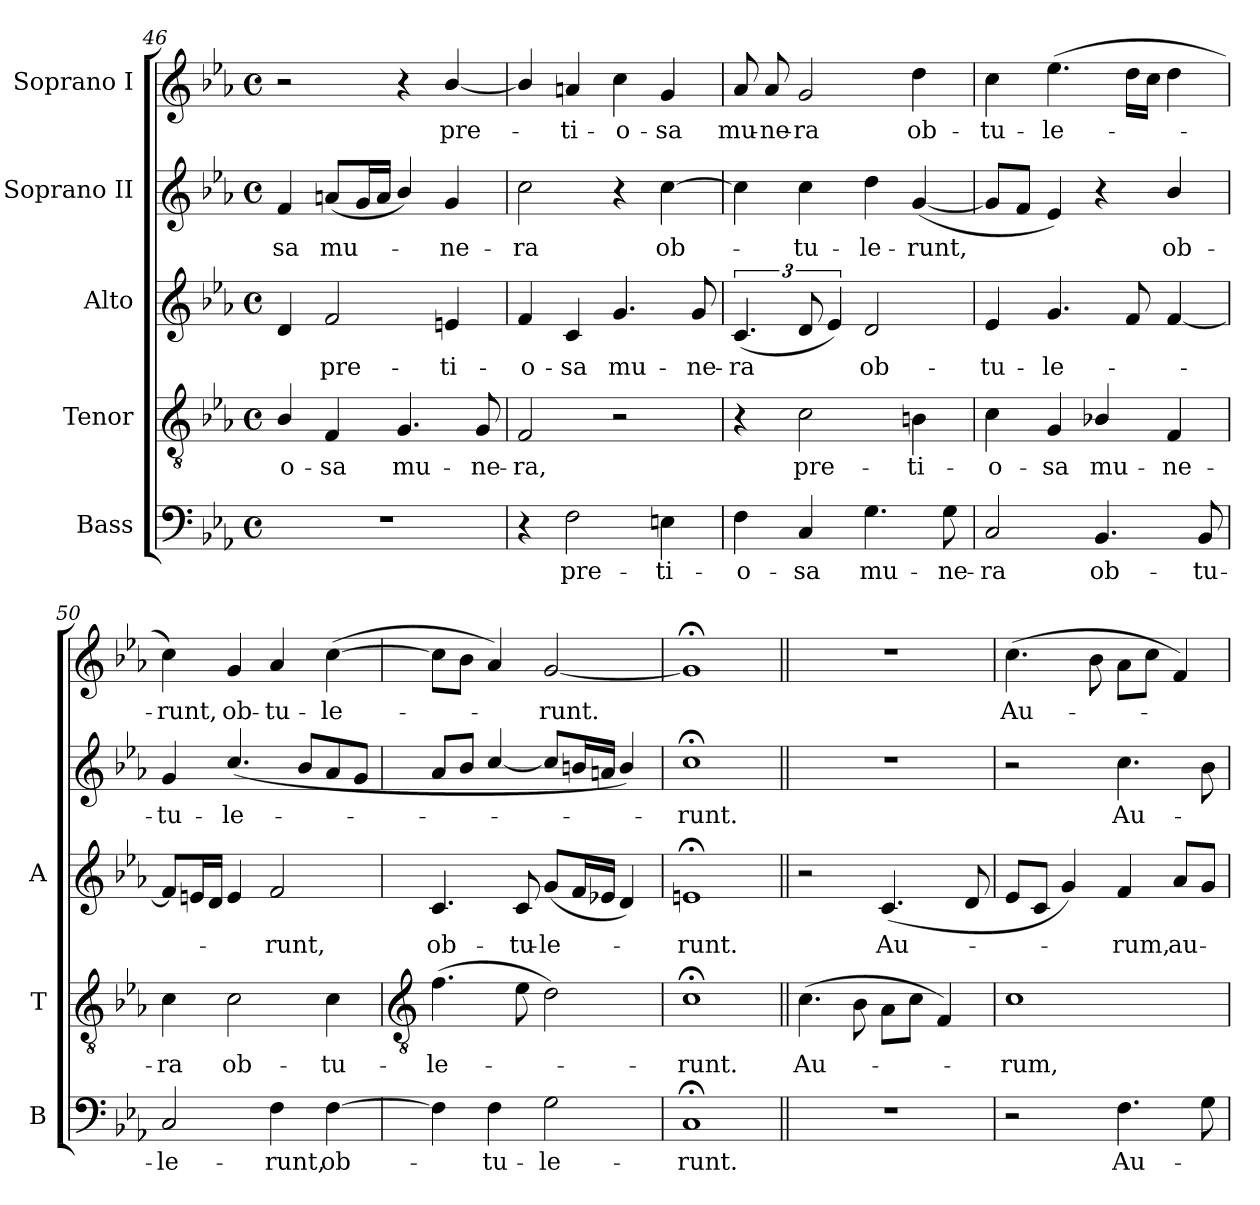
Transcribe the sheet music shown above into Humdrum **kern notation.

**kern	**text	**kern	**text	**kern	**text	**kern	**text	**kern	**text
*part5	*part5	*part4	*part4	*part3	*part3	*part2	*part2	*part1	*part1
*staff5	*staff5	*staff4	*staff4	*staff3	*staff3	*staff2	*staff2	*staff1	*staff1
*I"Bass	*	*I"Tenor	*	*I"Alto	*	*I"Soprano II	*	*I"Soprano I	*
*I'B	*	*I'T	*	*I'A	*	*	*	*	*
!!LO:LB:g=z
*clefF4	*	*clefGv2	*	*clefG2	*	*clefG2	*	*clefG2	*
*k[b-e-a-]	*	*k[b-e-a-]	*	*k[b-e-a-]	*	*k[b-e-a-]	*	*k[b-e-a-]	*
*E-:	*	*E-:	*	*E-:	*	*E-:	*	*E-:	*
*M4/4	*	*M4/4	*	*M4/4	*	*M4/4	*	*M4/4	*
*met(c)	*	*met(c)	*	*met(c)	*	*met(c)	*	*met(c)	*
=46	=46	=46	=46	=46	=46	=46	=46	=46	=46
!	!	!	!LO:LY:b	!	!	!	!LO:LY:b	!	!
1r	.	4B-/	-o-	4d	.	4f	-sa	2r	.
!	!	!	!LO:LY:b	!	!LO:LY:b	!	!LO:LY:b	!	!
.	.	4F	-sa	2f	pre-	(<8anL	mu-	.	.
.	.	.	.	.	.	16gL	.	.	.
.	.	.	.	.	.	16aJJ	.	.	.
!	!	!	!LO:LY:b	!	!	!	!	!	!
.	.	4.G	mu-	.	.	4b-/)	.	4r	.
!	!	!	!	!	!LO:LY:b	!	!LO:LY:b	!	!LO:LY:b
.	.	.	.	4en	-ti-	4g	ne-	[4b-/	pre-
!	!	!	!LO:LY:b	!	!	!	!	!	!
.	.	8G	-ne-	.	.	.	.	.	.
=47	=47	=47	=47	=47	=47	=47	=47	=47	=47
!	!	!	!LO:LY:b	!	!LO:LY:b	!	!LO:LY:b	!	!
4r	.	2F	-ra,	4f	-o-	2cc	-ra	4b-/]	.
!	!LO:LY:b	!	!	!	!LO:LY:b	!	!	!	!LO:LY:b
2F	pre-	.	.	4c	-sa	.	.	4an	ti-
!	!	!	!	!	!LO:LY:b	!	!	!	!LO:LY:b
.	.	2r	.	4.g	mu-	4r	.	4cc	-o-
!	!LO:LY:b	!	!	!	!	!	!LO:LY:b	!	!LO:LY:b
4En	-ti-	.	.	.	.	[4cc	ob-	4g	-sa
!	!	!	!	!	!LO:LY:b	!	!	!	!
.	.	.	.	8g	-ne-	.	.	.	.
=48	=48	=48	=48	=48	=48	=48	=48	=48	=48
!	!LO:LY:b	!	!	!	!LO:LY:b	!	!	!	!LO:LY:b
4F	-o-	4r	.	(<6.c	-ra	4cc]	.	8a-	mu-
!	!	!	!	!	!	!	!	!	!LO:LY:b
.	.	.	.	.	.	.	.	8a-	-ne-
!	!LO:LY:b	!	!LO:LY:b	!	!	!	!LO:LY:b	!	!LO:LY:b
4C	-sa	2c	pre-	12d	.	4cc	tu-	2g	-ra
.	.	.	.	6e-)	.	.	.	.	.
!	!LO:LY:b	!	!	!	!LO:LY:b	!	!LO:LY:b	!	!
4.G	mu-	.	.	2d	ob-	4dd	-le-	.	.
!	!	!	!LO:LY:b	!	!	!	!LO:LY:b	!	!LO:LY:b
.	.	4Bn	-ti-	.	.	(<[4g	-runt,	4dd	ob-
!	!LO:LY:b	!	!	!	!	!	!	!	!
8G	-ne-	.	.	.	.	.	.	.	.
=49	=49	=49	=49	=49	=49	=49	=49	=49	=49
!	!LO:LY:b	!	!LO:LY:b	!	!LO:LY:b	!	!	!	!LO:LY:b
2C	-ra	4c	-o-	4e-	-tu-	8gL]	.	4cc	-tu-
.	.	.	.	.	.	8fJ	.	.	.
!	!	!	!LO:LY:b	!	!LO:LY:b	!	!	!	!LO:LY:b
.	.	4G	-sa	4.g	-le-	4e-)	.	(>4.ee-	-le-
!	!LO:LY:b	!	!LO:LY:b	!	!	!	!	!	!
4.BB-	ob-	4B-X/	mu-	.	.	4r	.	.	.
.	.	.	.	8f	.	.	.	16ddLL	.
.	.	.	.	.	.	.	.	16ccJJ	.
!	!	!	!LO:LY:b	!	!	!	!LO:LY:b	!	!
.	.	4F	-ne-	[4f	.	4b-/	ob-	4dd	.
!	!LO:LY:b	!	!	!	!	!	!	!	!
8BB-	-tu-	.	.	.	.	.	.	.	.
=50	=50	=50	=50	=50	=50	=50	=50	=50	=50
!	!LO:LY:b	!	!LO:LY:b	!	!	!	!LO:LY:b	!	!LO:LY:b
2C	-le-	4c	-ra	8fL]	.	4g	-tu-	4cc)	runt,
.	.	.	.	16enL	.	.	.	.	.
.	.	.	.	16dJJ	.	.	.	.	.
!	!	!	!LO:LY:b	!	!	!	!LO:LY:b	!	!LO:LY:b
.	.	2c	ob-	4e	.	(<4.cc/	-le-	4g	ob-
!	!LO:LY:b	!	!	!	!LO:LY:b	!	!	!	!LO:LY:b
4F	-runt,	.	.	2f	runt,	.	.	4a-	-tu-
.	.	.	.	.	.	8b-L	.	.	.
!	!LO:LY:b	!	!LO:LY:b	!	!	!	!	!	!LO:LY:b
[4F	ob-	4c	-tu-	.	.	8a-	.	(>[4cc	-le-
.	.	.	.	.	.	8gJ	.	.	.
!!LO:LB:g=z
=51	=51	=51	=51	=51	=51	=51	=51	=51	=51
*	*	*clefGv2	*	*	*	*	*	*	*
!	!	!	!LO:LY:b	!	!LO:LY:b	!	!	!	!
4F]	.	(>4.f	-le-	4.c	ob-	8a-L	.	8ccL]	.
.	.	.	.	.	.	8b-J	.	8b-J	.
!	!LO:LY:b	!	!	!	!	!	!	!	!
4F	tu-	.	.	.	.	[4cc/	.	4a-)	.
!	!	!	!	!	!LO:LY:b	!	!	!	!
.	.	8e-	.	8c	-tu-	.	.	.	.
!	!LO:LY:b	!	!	!	!LO:LY:b	!	!	!	!LO:LY:b
2G	-le-	2d)	.	(<8gL	-le-	8cc/L]	.	[2g	runt.
.	.	.	.	16fL	.	16bn/L	.	.	.
.	.	.	.	16e-XJJ	.	16an/JJ	.	.	.
.	.	.	.	4d)	.	4b/)	.	.	.
=52	=52	=52	=52	=52	=52	=52	=52	=52	=52
!	!LO:LY:b	!	!LO:LY:b	!	!LO:LY:b	!	!LO:LY:b	!	!
1C;<	-runt.	1c;<	runt.	1en;<	runt.	1cc;<	runt.	1g;<]	.
=53||	=53||	=53||	=53||	=53||	=53||	=53||	=53||	=53||	=53||
!	!	!	!LO:LY:b	!	!	!	!	!	!
1r	.	(>4.c	Au-	2r	.	1r	.	1r	.
.	.	8B-	.	.	.	.	.	.	.
!	!	!	!	!	!LO:LY:b	!	!	!	!
.	.	8A-L	.	(<4.c	Au-	.	.	.	.
.	.	8cJ	.	.	.	.	.	.	.
.	.	4F)	.	.	.	.	.	.	.
.	.	.	.	8d	.	.	.	.	.
=54	=54	=54	=54	=54	=54	=54	=54	=54	=54
!	!	!	!LO:LY:b	!	!	!	!	!	!LO:LY:b
2r	.	1c	rum,	8e-L	.	2r	.	(>4.cc	Au-
.	.	.	.	8cJ	.	.	.	.	.
.	.	.	.	4g)	.	.	.	.	.
.	.	.	.	.	.	.	.	8b-	.
!	!LO:LY:b	!	!	!	!LO:LY:b	!	!LO:LY:b	!	!
4.F	Au-	.	.	4f	rum,	4.cc	Au-	8a-L	.
.	.	.	.	.	.	.	.	8ccJ	.
!	!	!	!	!	!LO:LY:b	!	!	!	!
.	.	.	.	8a-L	au-	.	.	4f)	.
8G	.	.	.	8gJ	.	8b-	.	.	.
=	=	=	=	=	=	=	=	=	=
*-	*-	*-	*-	*-	*-	*-	*-	*-	*-
